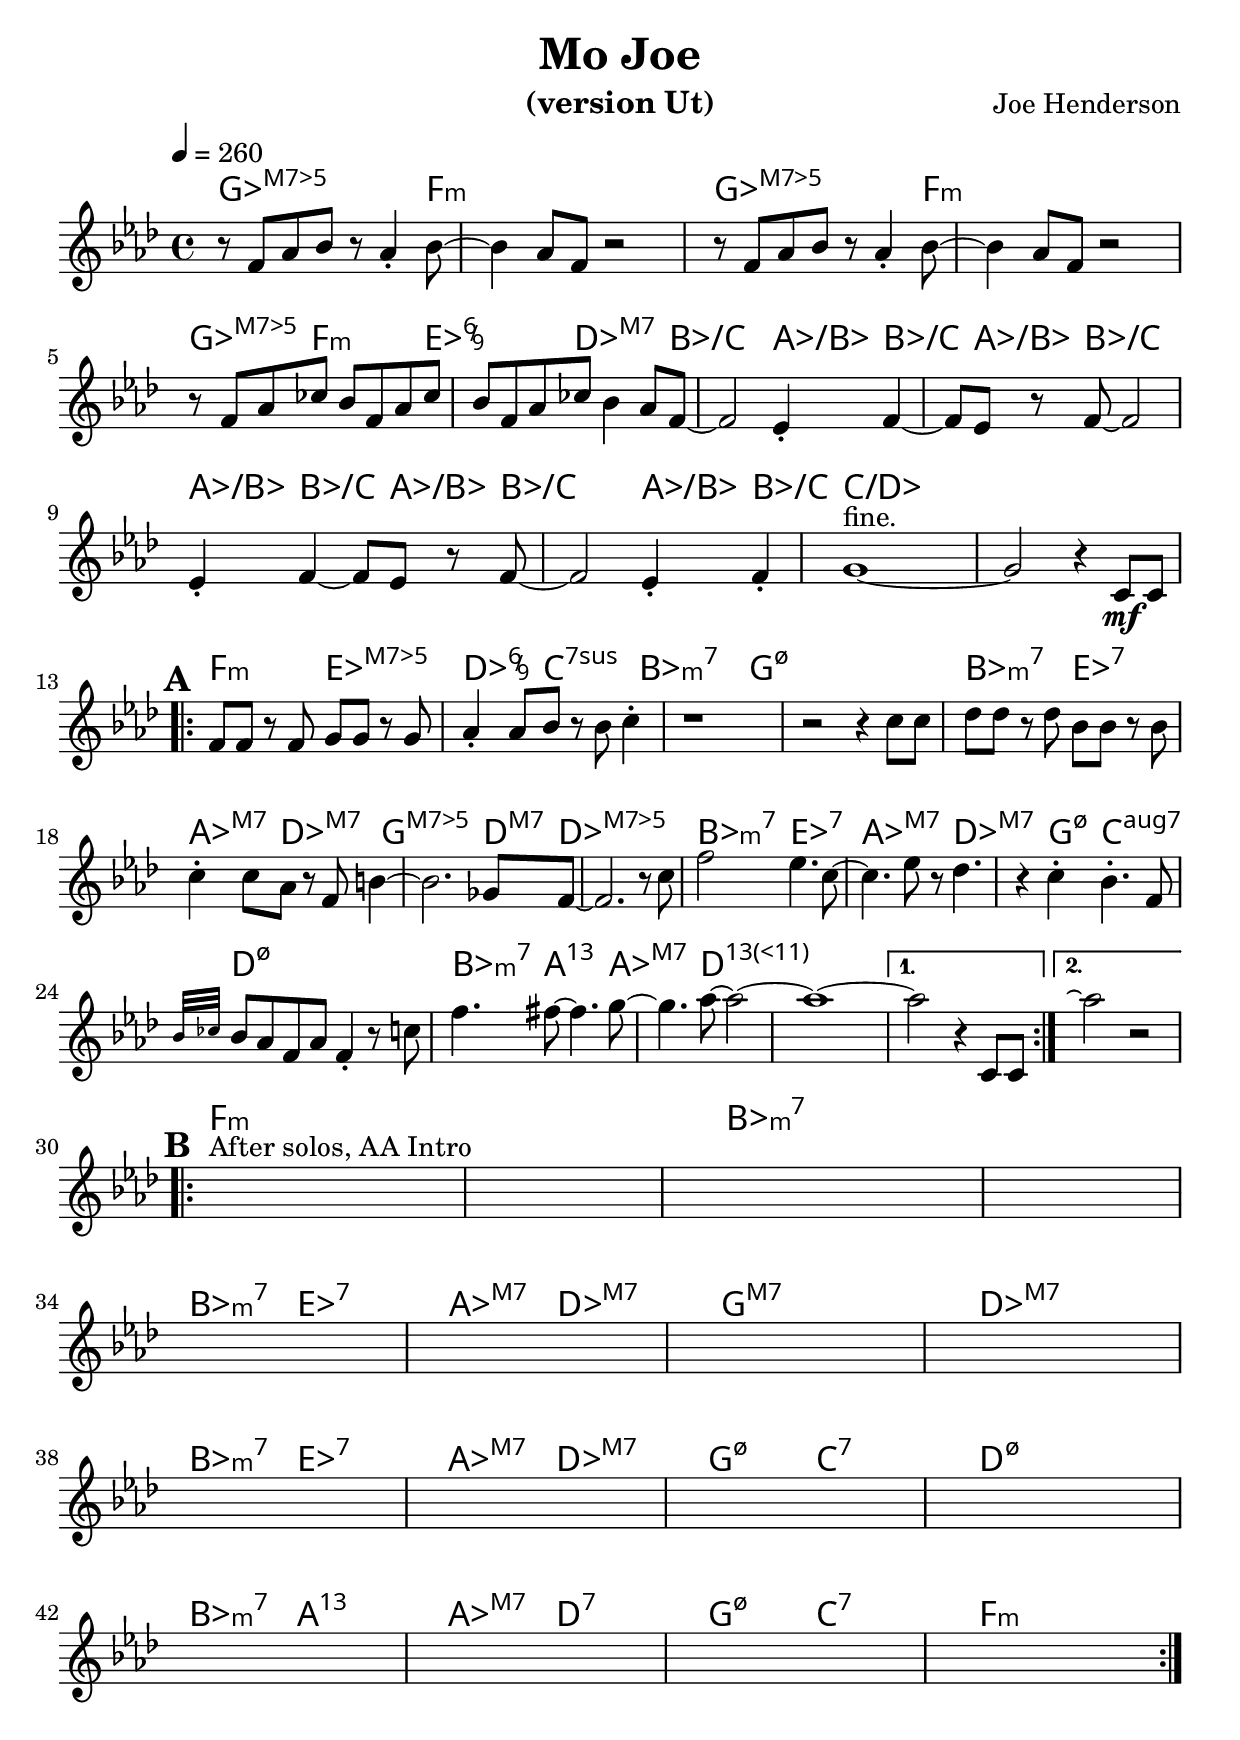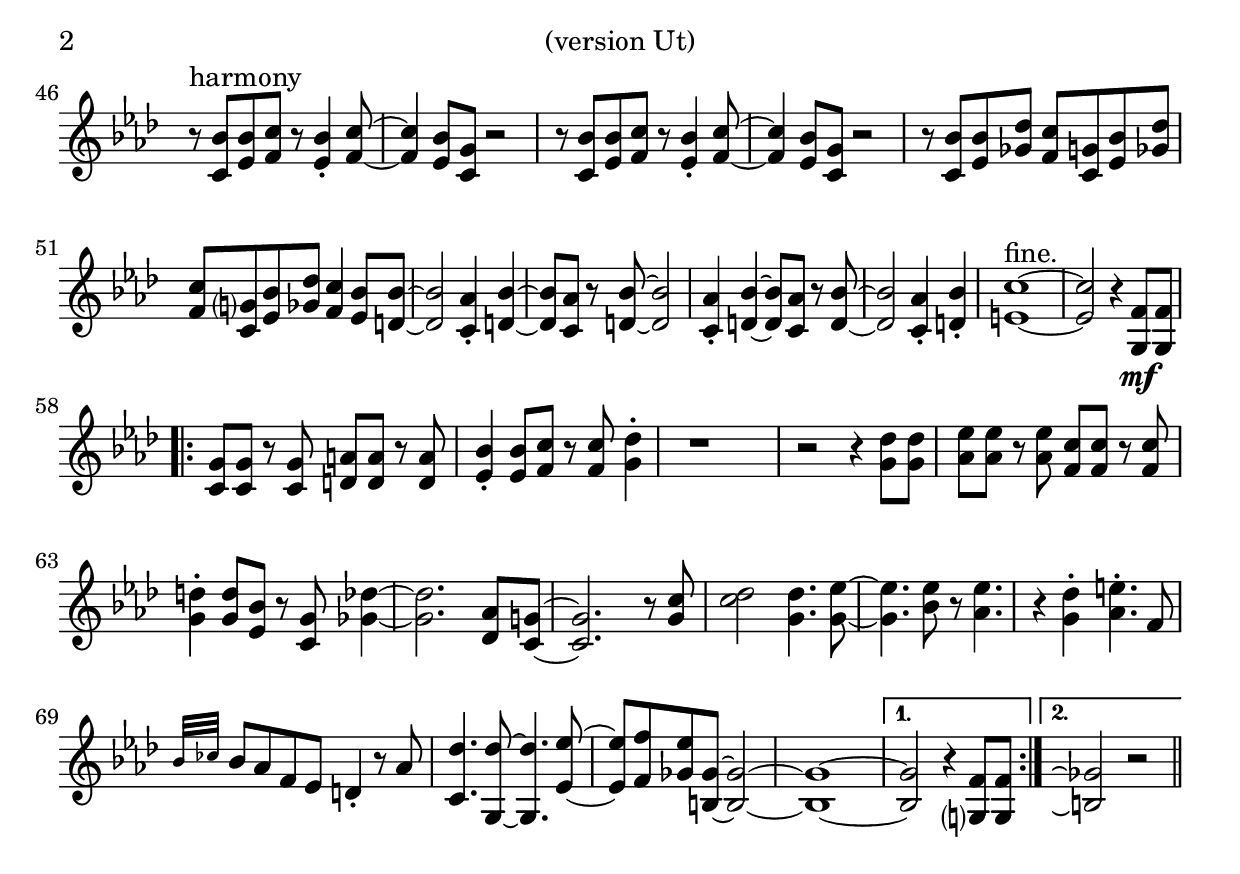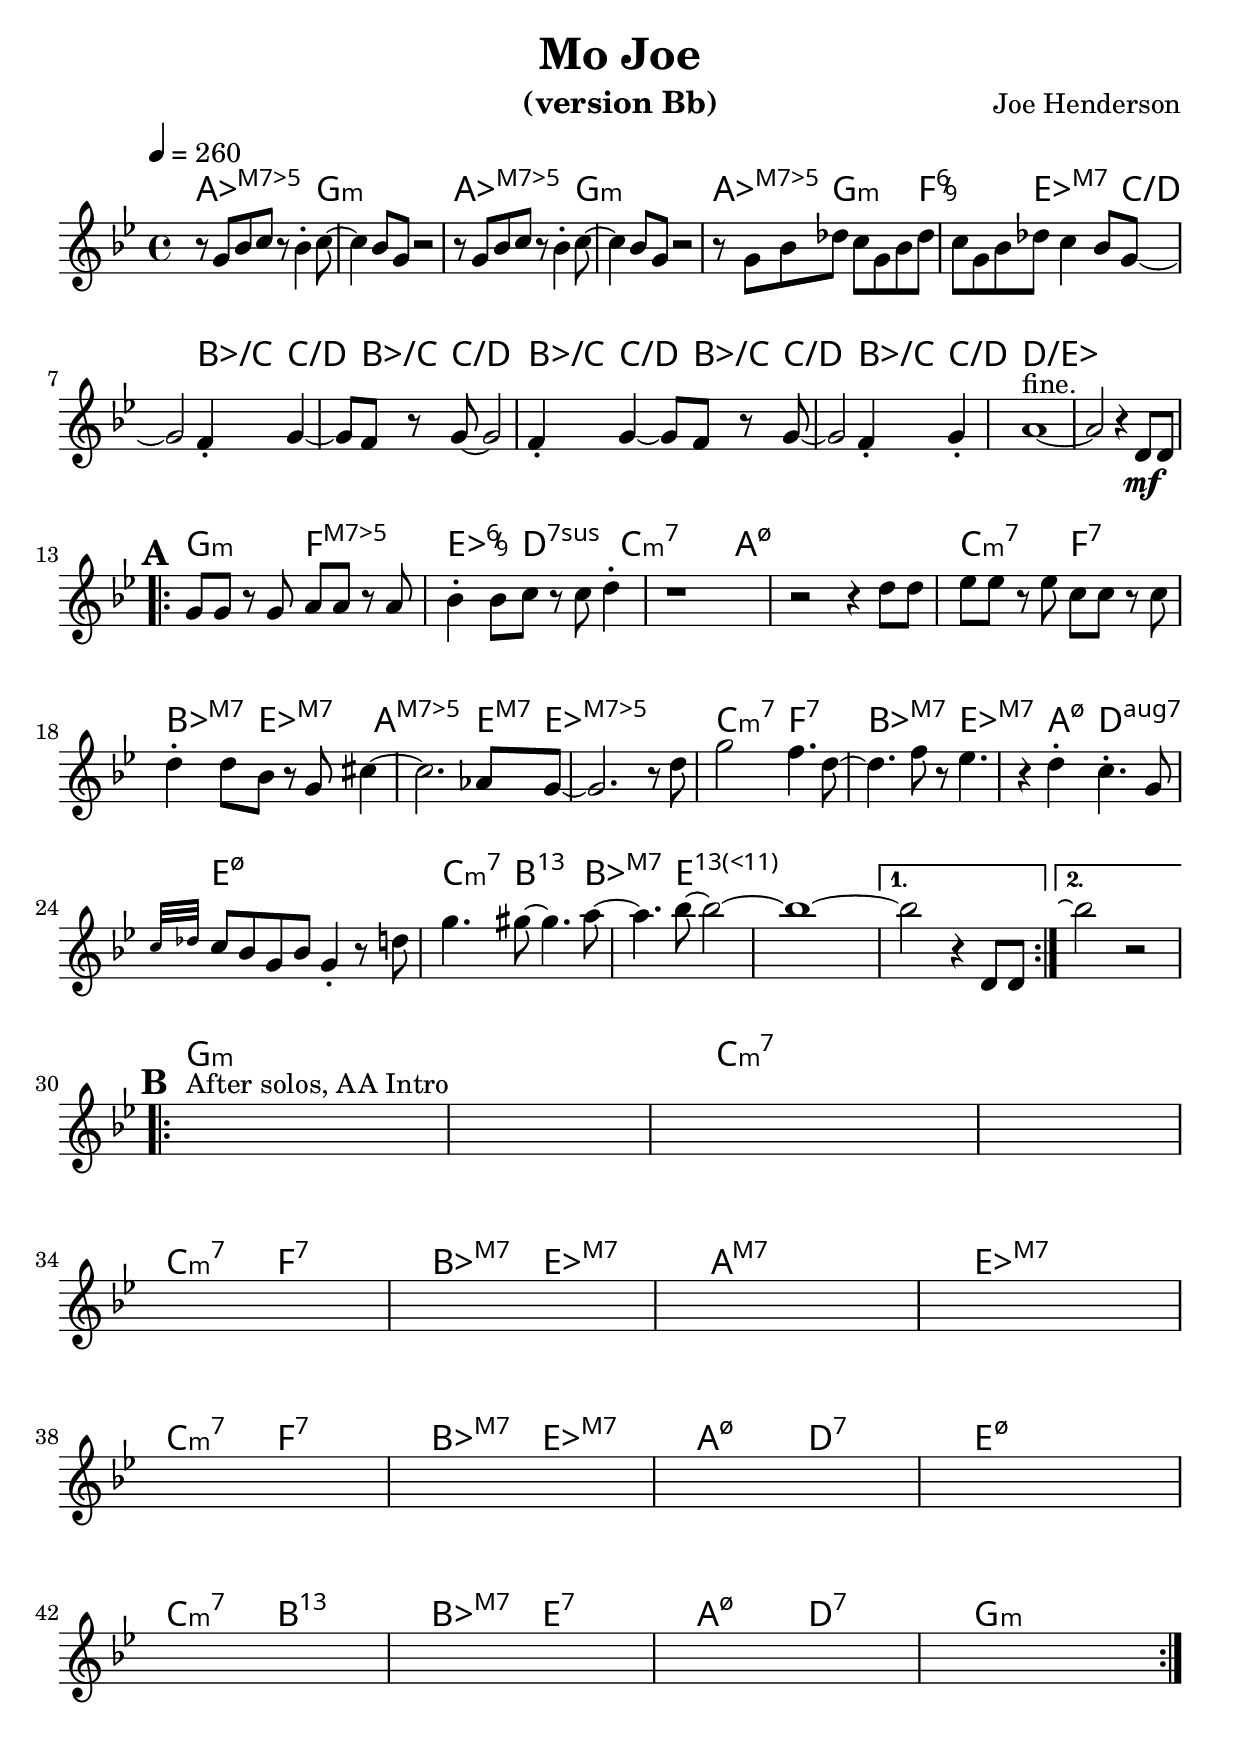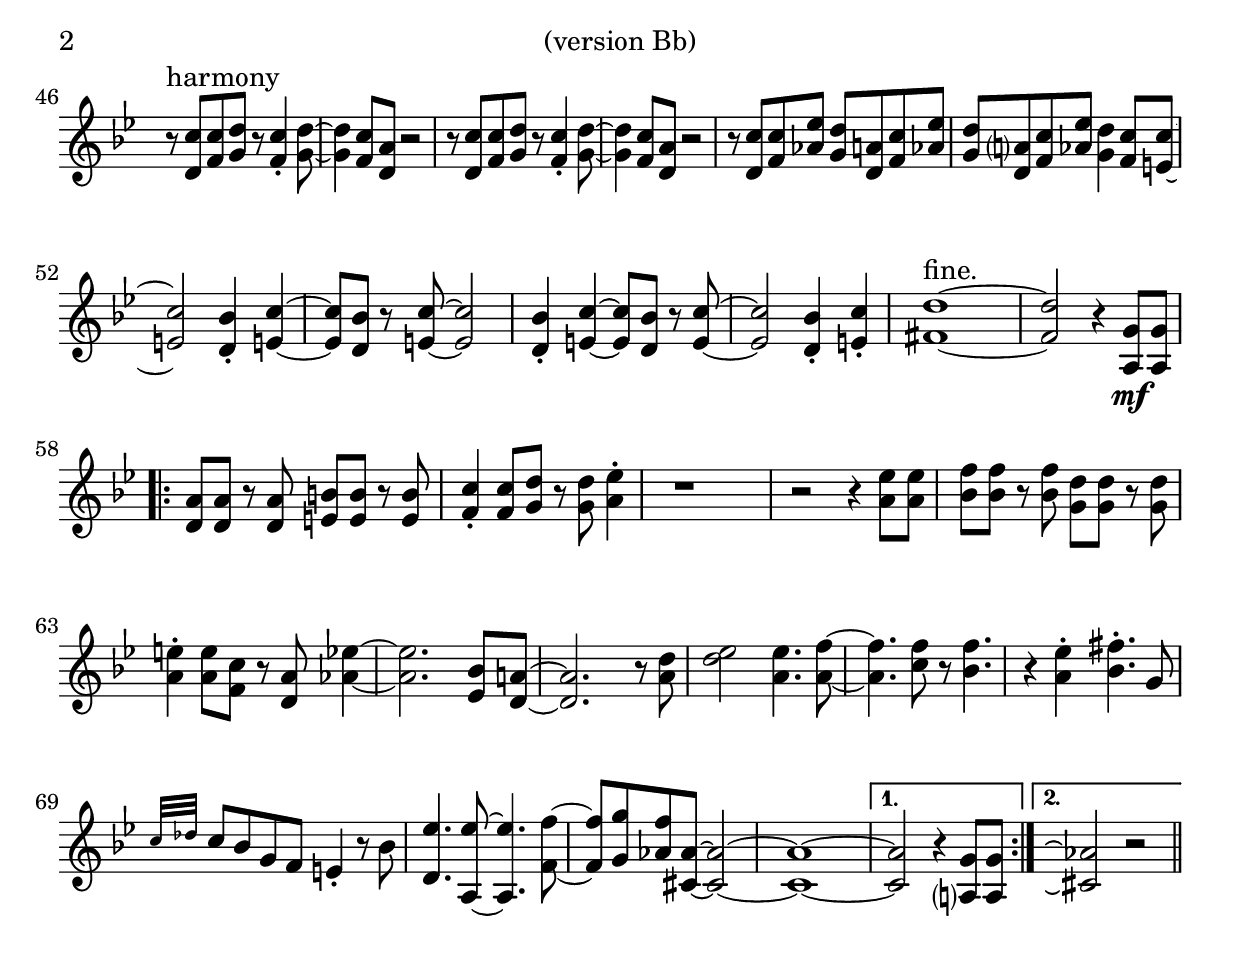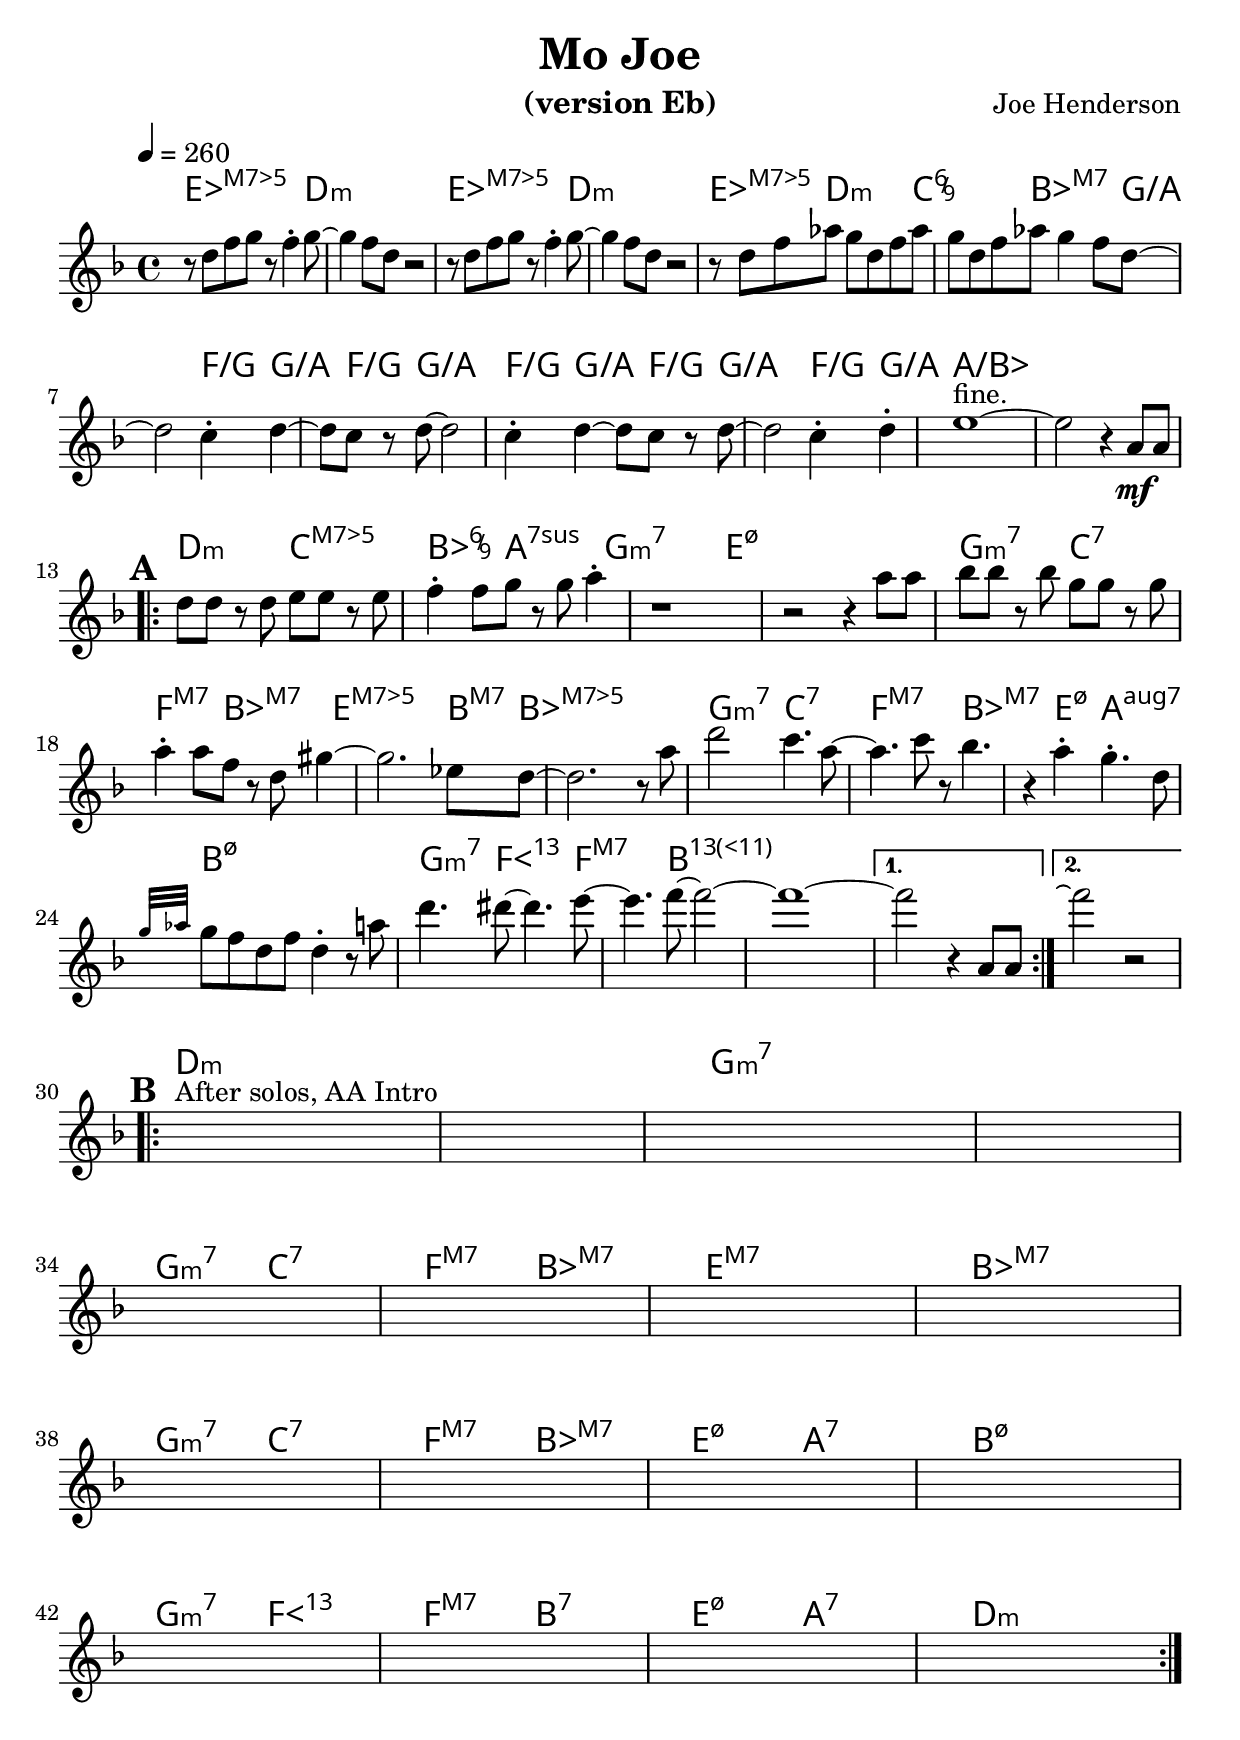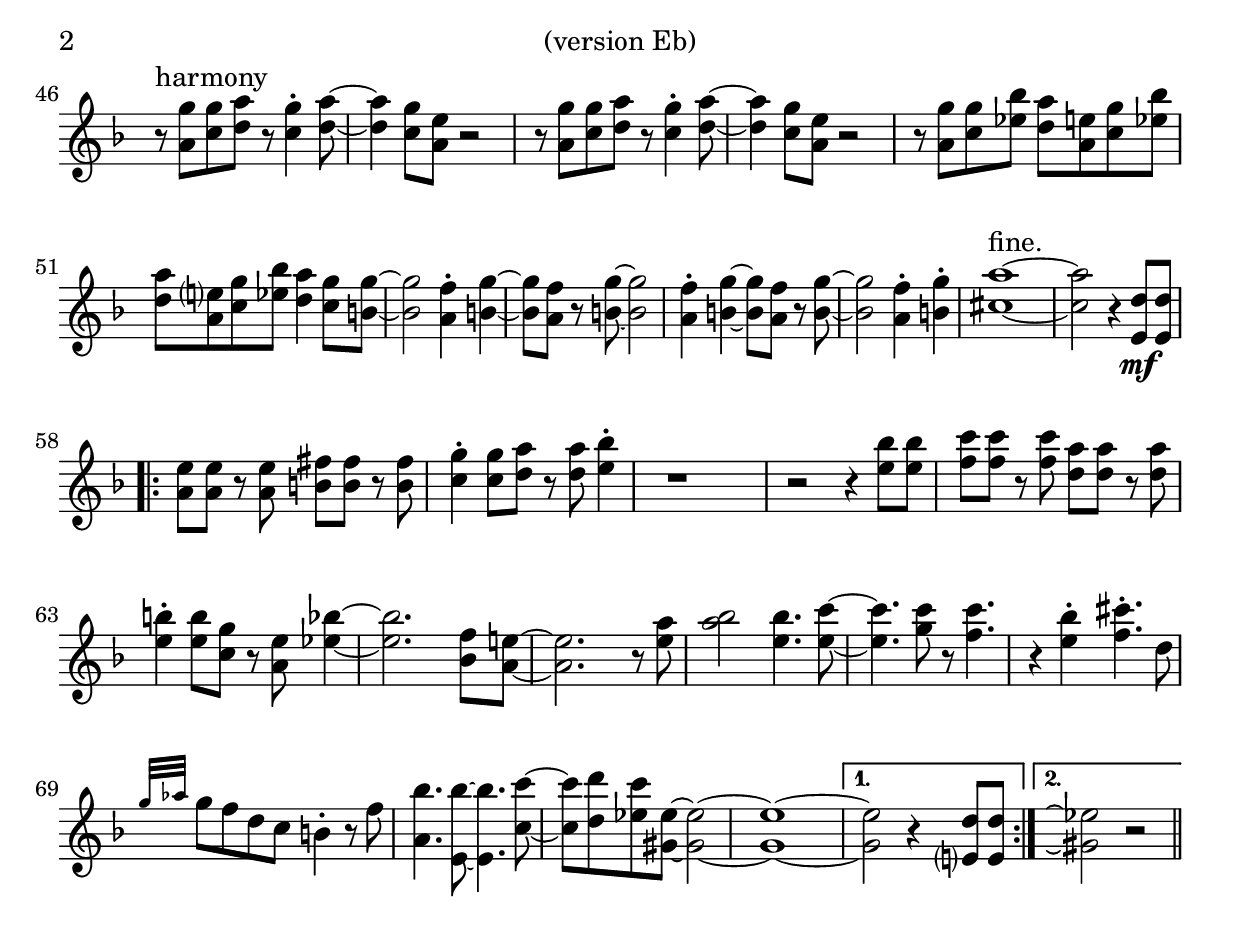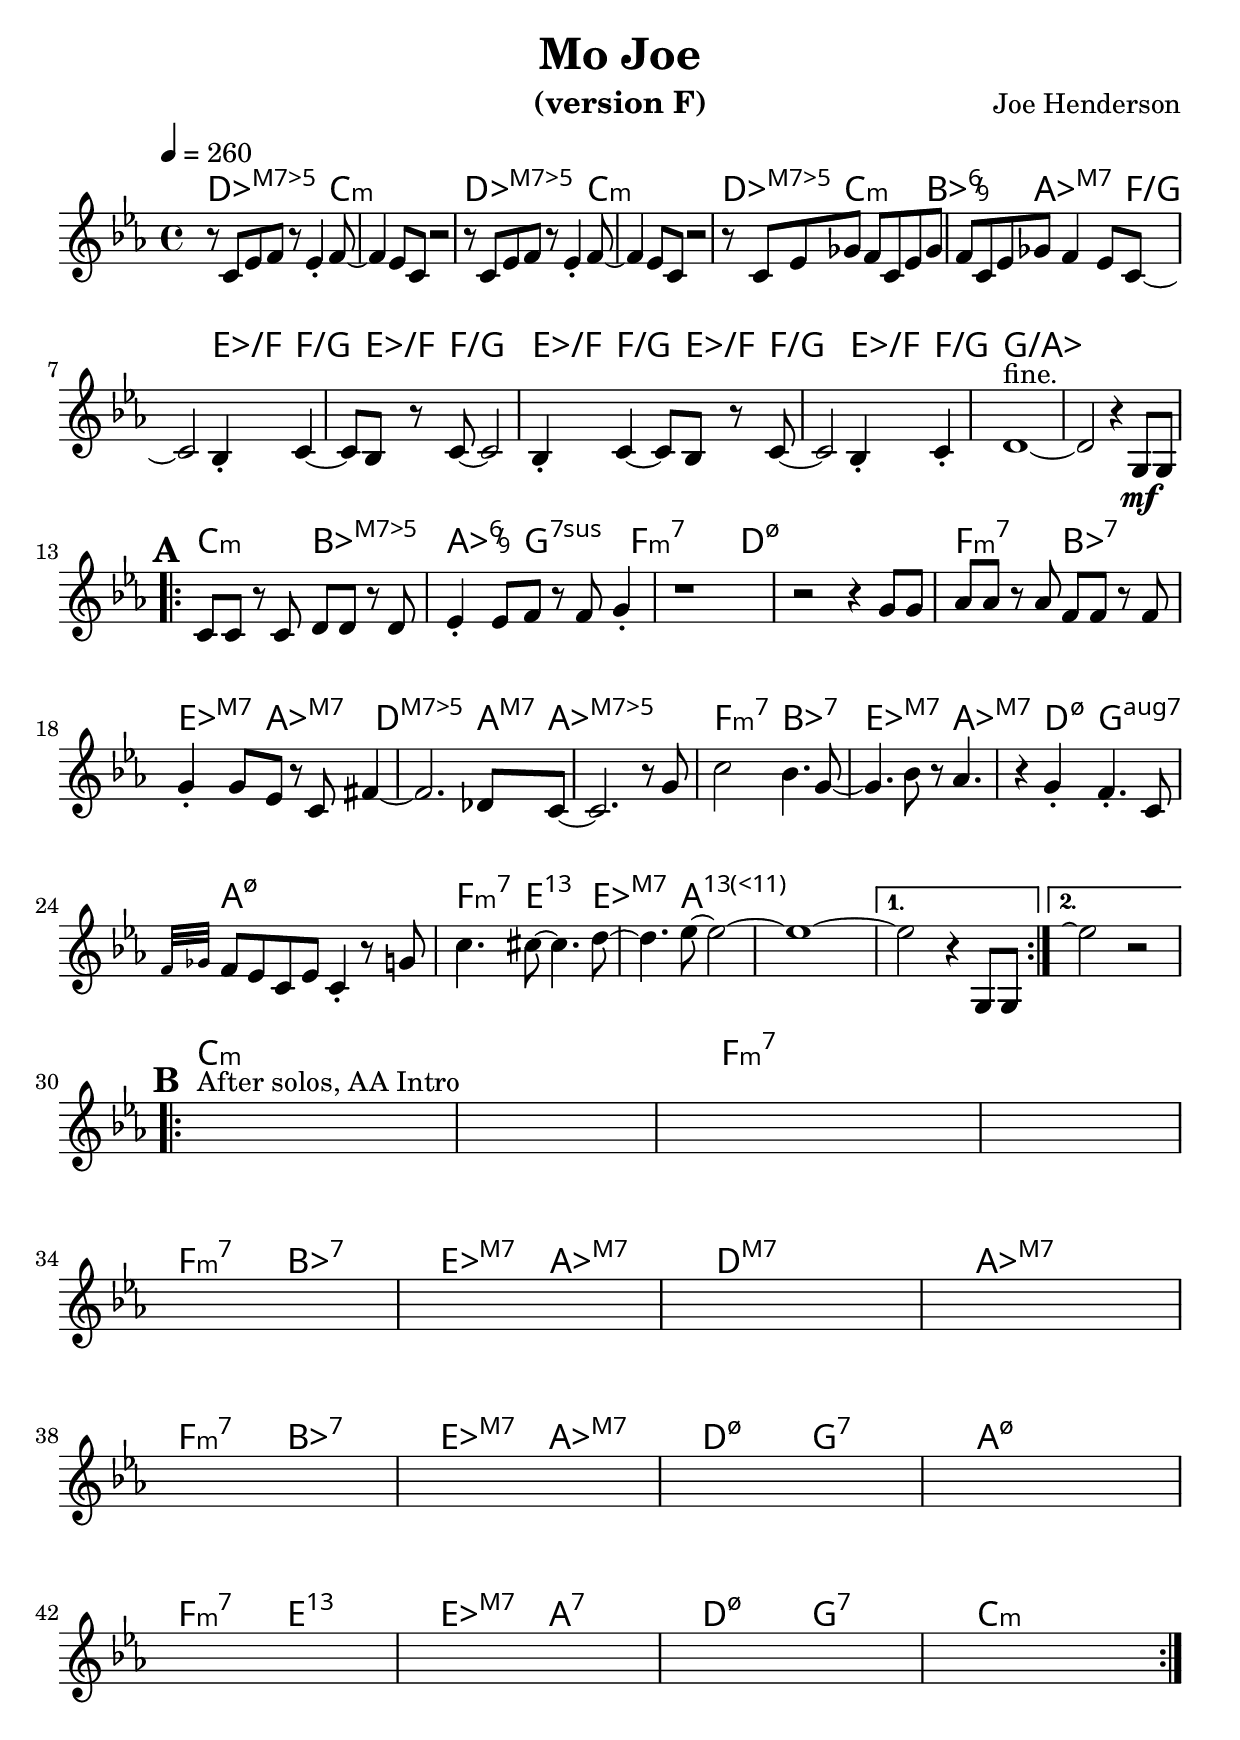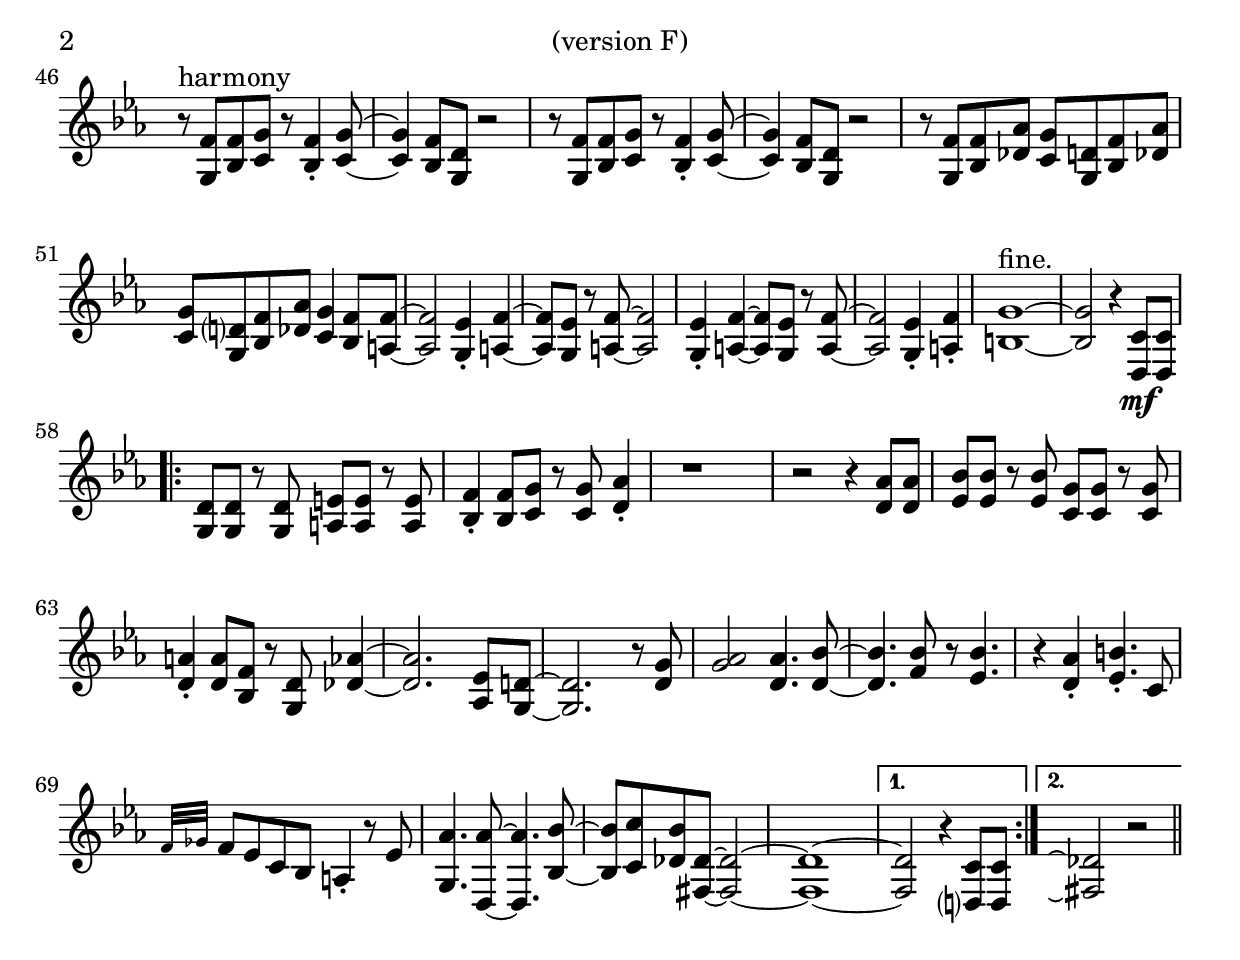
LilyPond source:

% Created on Mon Sep 20 15:23:38 CEST 2010
\version "2.22.0"

#(set-global-staff-size 24)
#(set-default-paper-size "a4")

\include "utils/AccordsJazzDefs.ly"

\paper { indent = 0\cm} 

\header {
	title = "Mo Joe" 
 	composer = "Joe Henderson"
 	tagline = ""

}


accords = \chords {
  ges2:maj7.5- s4. f8:m s1 ges2:maj7.5- s4. f8:m s1
  ges4.:maj7.5- f2:m es:6.9 des:maj7 bes8/c s2 aes4/bes bes/c s8 aes4/bes bes8/c s2
  aes4/bes bes4./c aes4/bes bes8/c s2 aes4/bes bes/c c1/des s1
  \repeat volta 2 {
  f2:m es:maj7.5- des4.:6.9 c2:7sus4 bes8:m7 s2. g4:m7.5- s1
  bes2:m7 es:7 aes4.:maj7 des2:maj7 g8:maj7.5- s2. d8:maj7 des:maj7.5- s1
  bes2:m7 es:7 aes4.:maj7 s4 des4.:maj7 s4 g:m7.5- c2:7.5+ d1:m7.5-
  bes4.:m7 a2:13 aes:maj7 d:13.11+ s8 s1}
  \alternative {{s1}{s1}}
  \repeat volta 2 {
  f1:m s bes:m7 s
  bes2:m7 es:7 aes:maj7 des:maj7 g1:maj7 des:maj7
  bes2:m7 es:7 aes:maj7 des:maj7 g:m7.5- c:7 d1:m7.5-
  bes2:m7 a:13 aes:maj7 d:7 g:m7.5- c:7 f1:m}
}

theme = \new Staff {
	\time 4/4
	\tempo 4 = 260
	\set Staff.midiInstrument = "trumpet"
	\key aes \major
	\clef treble
	\accidentalStyle "modern-cautionary"
	\relative c' { 	
 % Type notes here 
\compressEmptyMeasures
%\set Timing.beamExceptions = #'()
r8 f aes bes r aes4-. bes8~ bes4 aes8 f r2
r8 f aes bes r aes4-. bes8~ bes4 aes8 f r2
r8 f aes ces bes f aes ces bes f aes ces bes4 aes8 f~ 
f2 es4-. f~ f8 es r f~ f2
es4-. f~ f8 es r f~ f2 es4-. f-. g1~^"fine." g2 r4 c,8\mf c
\break \mark \default
\repeat volta 2 {
f f r f g g r g aes4-. aes8 bes r bes c4-. r1 
r2 r4 c8 c des des r des bes bes r bes 
c4-. c8 aes r f b4~ b2. ges8 f~ f2. r8 c'
f2 es4. c8~ c4. es8 r des4. r4 c4-. bes4.-. f8
\grace {bes32 ces} bes8 aes f aes f4-. r8 c'
f4. fis8~ fis4. g8~ g4. aes8~ aes2~ aes1~
}
\alternative {{
  aes2 r4 c,,8 c }{
  aes''2\repeatTie r2
}}
\break \mark \default
\repeat volta 2 {
s1^"After solos, AA Intro" s s s \break
s s s s \break
s s s s \break 
s s s s
}
\pageBreak
r8^"harmony" <bes, c,> <bes es,> <c f,> r <bes es,>4-. <c f,>8~ <c f,>4 <bes es,>8 <g c,> r2
r8 <bes c,> <bes es,> <c f,> r <bes es,>4-. <c f,>8~ <c f,>4 <bes es,>8 <g c,> r2
r8 <bes c,> <bes es,> <des ges,> <c f,> <g c,> <bes es,> <des ges,> <c f,> <g c,> <bes es,> <des ges,> 
<c f,>4 <bes es,>8 <bes d,>~ 
<bes d,>2 <aes c,>4-. <bes d,>~ <bes d,>8 <aes c,> r <bes d,>~ <bes d,>2
<aes c,>4-. <bes d,>~ <bes d,>8 <aes c,> r <bes d,>~ <bes d,>2 <aes c,>4-. <bes d,>-. <c e,>1~^"fine." <c e,>2 r4 <f, g,>8\mf <f g,>
\break 
\repeat volta 2 {
<g c,> <g c,> r <g c,> <a d,> <a d,> r <a d,> <bes es,>4-. <bes es,>8 <c f,> r <c f,> <des g,>4-. r1 
r2 r4 <des g,>8 <des g,> <es aes,> <es aes,> r <es aes,> <c f,> <c f,> r <c f,>
<d g,>4-. <d g,>8 <bes es,> r <g c,> <des'ges,>4~ <des ges,>2. <aes des,>8 <g c,>~ <g c,>2. r8 <c g>
<des c>2 <des g,>4. <es g,>8~ <es g,>4. <es bes>8 r <es aes,>4. r4 <des g,>4-. <e aes,>4.-. f,8
\grace {bes32 ces} bes8 aes f es d4-. r8 aes'
<des c,>4. <des g,,>8~ <des g,,>4. <es es,>8~ <es es,> <f f,> <es ges,> <ges, b,>8~ <ges b,>2~ <ges b,>1~
}
\alternative {{
  <ges b,>2 r4 <f g,>8 <f g,> }{
  <ges b,>2\repeatTie r2
}}
\bar "||"
	}
}



\include "utils/books.ly"